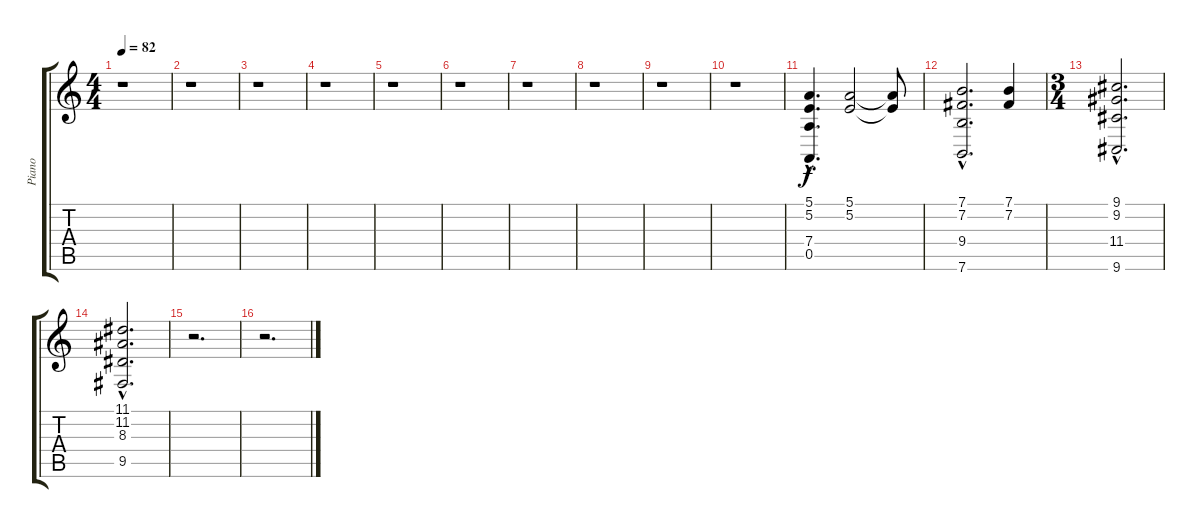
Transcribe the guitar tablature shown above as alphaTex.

\track ("Piano" "Piano") {instrument acousticgrandpiano}
\staff {score tabs}
\tuning (E4 B3 G3 D3 A2 E2) {hide}
\ts (4 4)
\tempo 82
\clef g2
\ks c
r.1{dy f} |
r.1 |
r.1 |
r.1 |
r.1 |
r.1 |
r.1 |
r.1 |
r.1 |
r.1 |
(5.1{hac} 5.2{hac} 7.4 0.5).4{d} (5.1 5.2).2 (5.1{t} 5.2{t}).8 |
(7.1{hac} 7.2{hac} 9.4 7.6).2{d} (7.1 7.2).4 |
\ts (3 4)
(9.1{hac} 9.2{hac} 11.4{hac} 9.6{hac}).2{d} |
(11.1{hac} 11.2{hac} 8.3{hac} 9.5{hac}).2{d} |
r.2{d} |
r.2{d}
